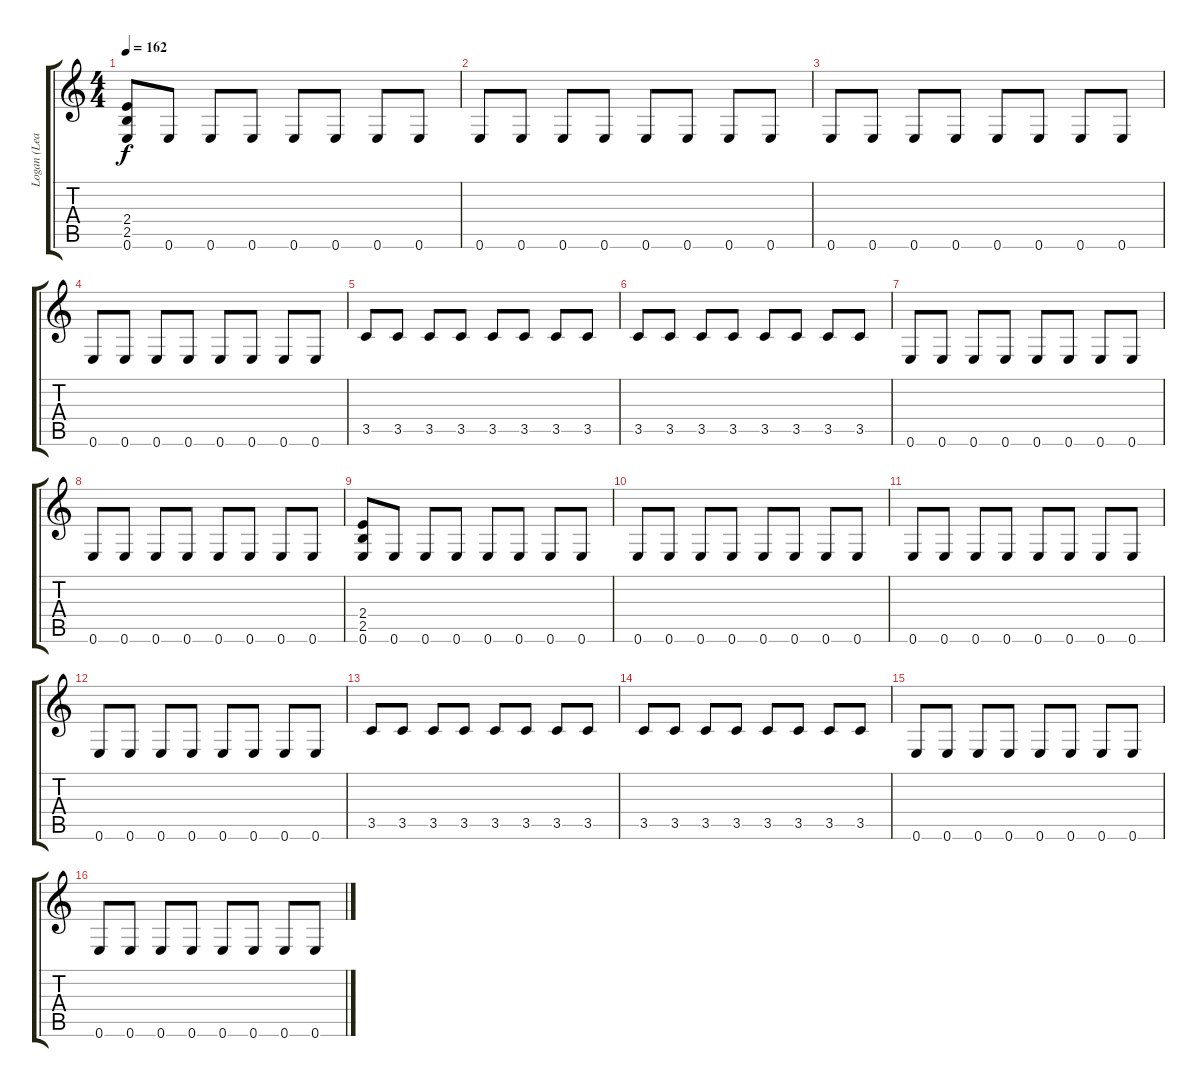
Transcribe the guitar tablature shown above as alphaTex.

\track ("Logan (Lead)" "Logan (Lea") {instrument distortionguitar}
\staff {score tabs}
\tuning (E4 B3 G3 D3 A2 E2) {hide}
\ts (4 4)
\tempo 162
\clef g2
\ks c
(2.4 2.5 0.6).8{dy f} 0.6.8 0.6.8 0.6.8 0.6.8 0.6.8 0.6.8 0.6.8 |
0.6.8 0.6.8 0.6.8 0.6.8 0.6.8 0.6.8 0.6.8 0.6.8 |
0.6.8 0.6.8 0.6.8 0.6.8 0.6.8 0.6.8 0.6.8 0.6.8 |
0.6.8 0.6.8 0.6.8 0.6.8 0.6.8 0.6.8 0.6.8 0.6.8 |
3.5.8 3.5.8 3.5.8 3.5.8 3.5.8 3.5.8 3.5.8 3.5.8 |
3.5.8 3.5.8 3.5.8 3.5.8 3.5.8 3.5.8 3.5.8 3.5.8 |
0.6.8 0.6.8 0.6.8 0.6.8 0.6.8 0.6.8 0.6.8 0.6.8 |
0.6.8 0.6.8 0.6.8 0.6.8 0.6.8 0.6.8 0.6.8 0.6.8 |
(2.4 2.5 0.6).8 0.6.8 0.6.8 0.6.8 0.6.8 0.6.8 0.6.8 0.6.8 |
0.6.8 0.6.8 0.6.8 0.6.8 0.6.8 0.6.8 0.6.8 0.6.8 |
0.6.8 0.6.8 0.6.8 0.6.8 0.6.8 0.6.8 0.6.8 0.6.8 |
0.6.8 0.6.8 0.6.8 0.6.8 0.6.8 0.6.8 0.6.8 0.6.8 |
3.5.8 3.5.8 3.5.8 3.5.8 3.5.8 3.5.8 3.5.8 3.5.8 |
3.5.8 3.5.8 3.5.8 3.5.8 3.5.8 3.5.8 3.5.8 3.5.8 |
0.6.8 0.6.8 0.6.8 0.6.8 0.6.8 0.6.8 0.6.8 0.6.8 |
0.6.8 0.6.8 0.6.8 0.6.8 0.6.8 0.6.8 0.6.8 0.6.8
